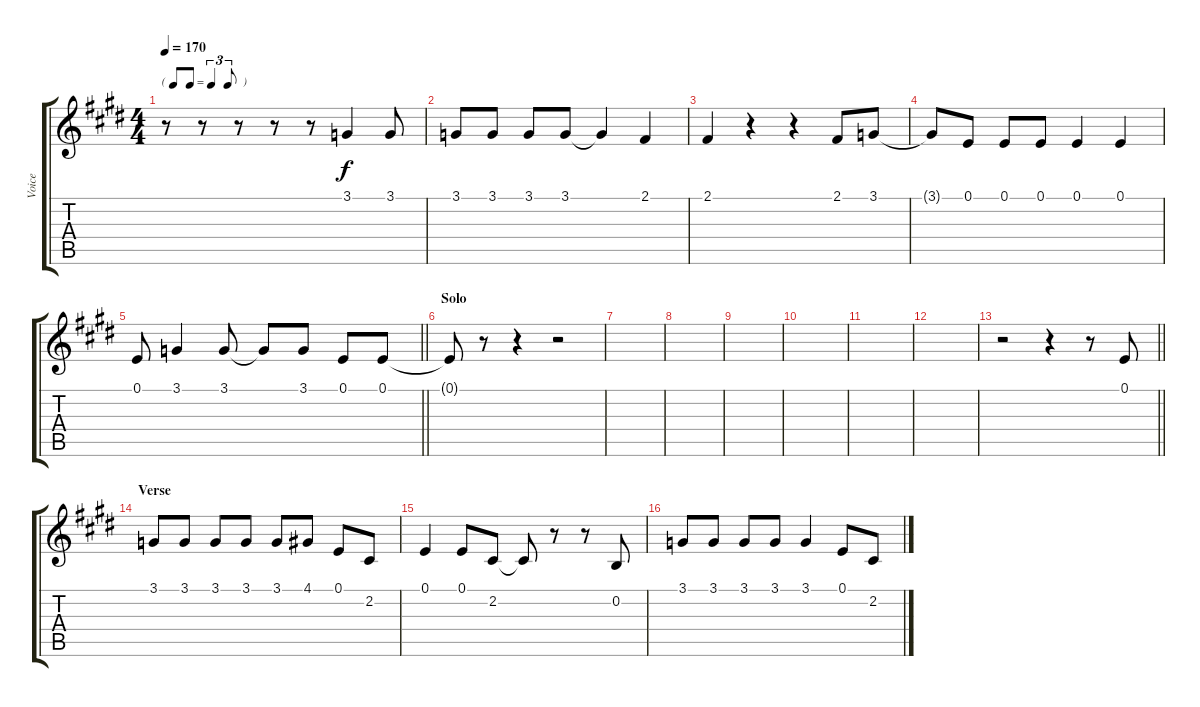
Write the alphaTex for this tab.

\track ("Voice" "Voice") {solo instrument bassoon}
\staff {score tabs}
\tuning (E4 B3 G3 D3 A2 E2) {hide}
\ts (4 4)
\tf triplet8th
\tempo 170
\clef g2
\ks e
r.8{dy f} r.8 r.8 r.8 r.8 3.1.4 3.1.8 |
3.1.8 3.1.8 3.1.8 3.1.8 3.1{t}.4 2.1.4 |
2.1.4 r.4 r.4 2.1.8 3.1.8 |
3.1{t}.8 0.1.8 0.1.8 0.1.8 0.1.4 0.1.4 |
\barLineRight lightlight
0.1.8 3.1.4 3.1.8 3.1{t}.8 3.1.8 0.1.8 0.1.8 |
\section ("" "Solo")
0.1{t}.8 r.8 r.4 r.2 |
|
|
|
|
|
|
\barLineRight lightlight
r.2 r.4 r.8 0.1.8 |
\section ("" "Verse")
3.1.8 3.1.8 3.1.8 3.1.8 3.1.8 4.1.8 0.1.8 2.2.8 |
0.1.4 0.1.8 2.2.8 2.2{t}.8 r.8 r.8 0.2.8 |
3.1.8 3.1.8 3.1.8 3.1.8 3.1.4 0.1.8 2.2.8
